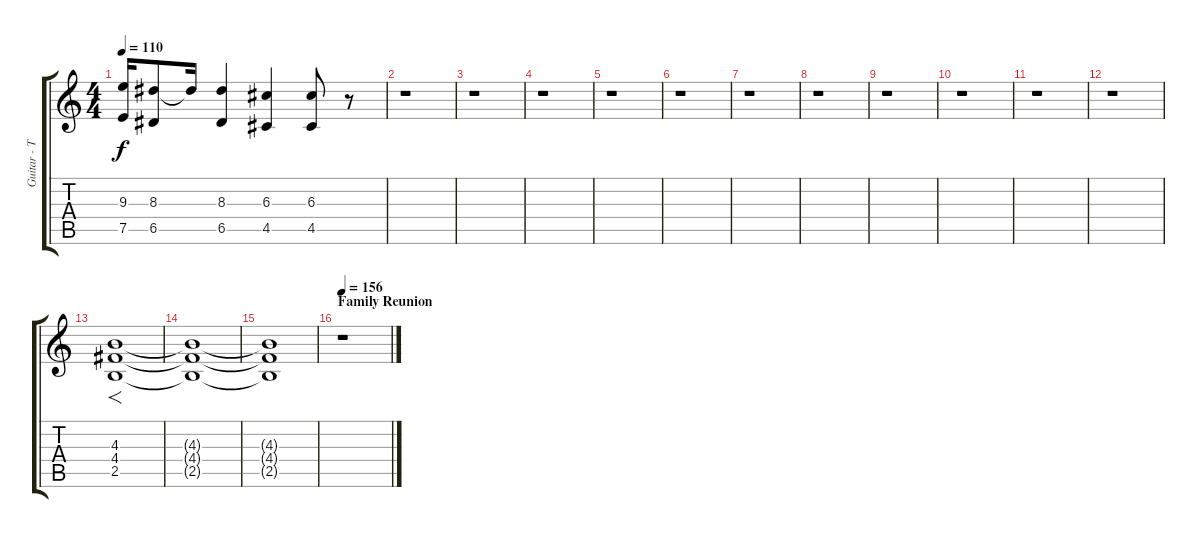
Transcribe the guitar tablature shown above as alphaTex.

\track ("Guitar - Tom Mattew Delonge" "Guitar - T") {instrument distortionguitar}
\staff {score tabs}
\tuning (E4 B3 G3 D3 A2 E2) {hide}
\ts (4 4)
\tempo 110
\clef g2
\ks c
(9.3 7.5).16{dy f} (8.3 6.5).8 8.3{t}.16 (8.3 6.5).4 (6.3 4.5).4 (6.3 4.5).8 r.8 |
r.1 |
r.1 |
r.1 |
r.1 |
r.1 |
r.1 |
r.1 |
r.1 |
r.1 |
r.1 |
r.1 |
(4.3 4.4 2.5).1{f} |
(4.3{t} 4.4{t} 2.5{t}).1 |
(4.3{t} 4.4{t} 2.5{t}).1 |
\section ("" "Family Reunion")
\tempo 156
r.1
